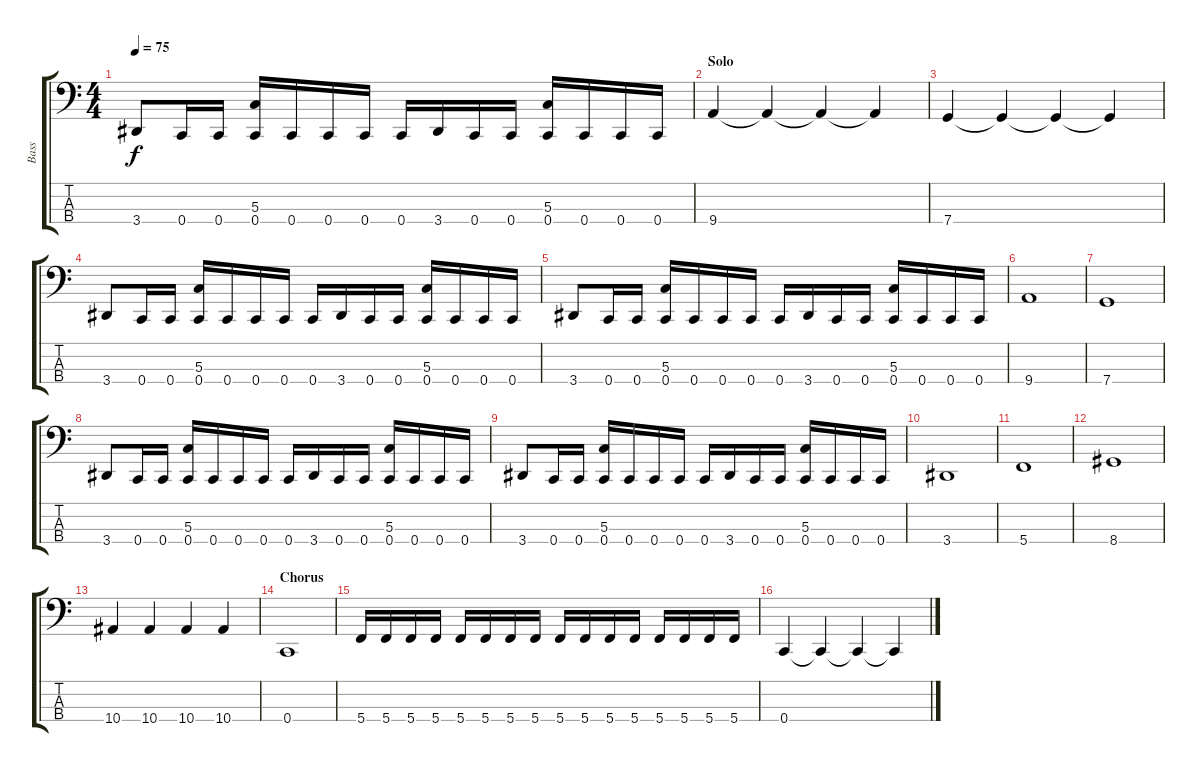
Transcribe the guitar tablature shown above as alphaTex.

\track ("Bass" "Bass") {instrument electricbassfinger}
\staff {score tabs}
\tuning (F2 C2 G1 C1) {hide}
\ts (4 4)
\tempo 75
\clef f4
\ks c
3.4.8{dy f} 0.4.16 0.4.16 (5.3 0.4).16 0.4.16 0.4.16 0.4.16 0.4.16 3.4.16 0.4.16 0.4.16 (5.3 0.4).16 0.4.16 0.4.16 0.4.16 |
\section ("" "Solo")
9.4.4 9.4{t}.4 9.4{t}.4 9.4{t}.4 |
7.4.4 7.4{t}.4 7.4{t}.4 7.4{t}.4 |
3.4.8 0.4.16 0.4.16 (5.3 0.4).16 0.4.16 0.4.16 0.4.16 0.4.16 3.4.16 0.4.16 0.4.16 (5.3 0.4).16 0.4.16 0.4.16 0.4.16 |
3.4.8 0.4.16 0.4.16 (5.3 0.4).16 0.4.16 0.4.16 0.4.16 0.4.16 3.4.16 0.4.16 0.4.16 (5.3 0.4).16 0.4.16 0.4.16 0.4.16 |
9.4.1 |
7.4.1 |
3.4.8 0.4.16 0.4.16 (5.3 0.4).16 0.4.16 0.4.16 0.4.16 0.4.16 3.4.16 0.4.16 0.4.16 (5.3 0.4).16 0.4.16 0.4.16 0.4.16 |
3.4.8 0.4.16 0.4.16 (5.3 0.4).16 0.4.16 0.4.16 0.4.16 0.4.16 3.4.16 0.4.16 0.4.16 (5.3 0.4).16 0.4.16 0.4.16 0.4.16 |
3.4.1 |
5.4.1 |
8.4.1 |
10.4.4 10.4.4 10.4.4 10.4.4 |
\section ("" "Chorus")
0.4.1 |
5.4.16 5.4.16 5.4.16 5.4.16 5.4.16 5.4.16 5.4.16 5.4.16 5.4.16 5.4.16 5.4.16 5.4.16 5.4.16 5.4.16 5.4.16 5.4.16 |
0.4.4 0.4{t}.4 0.4{t}.4 0.4{t}.4
